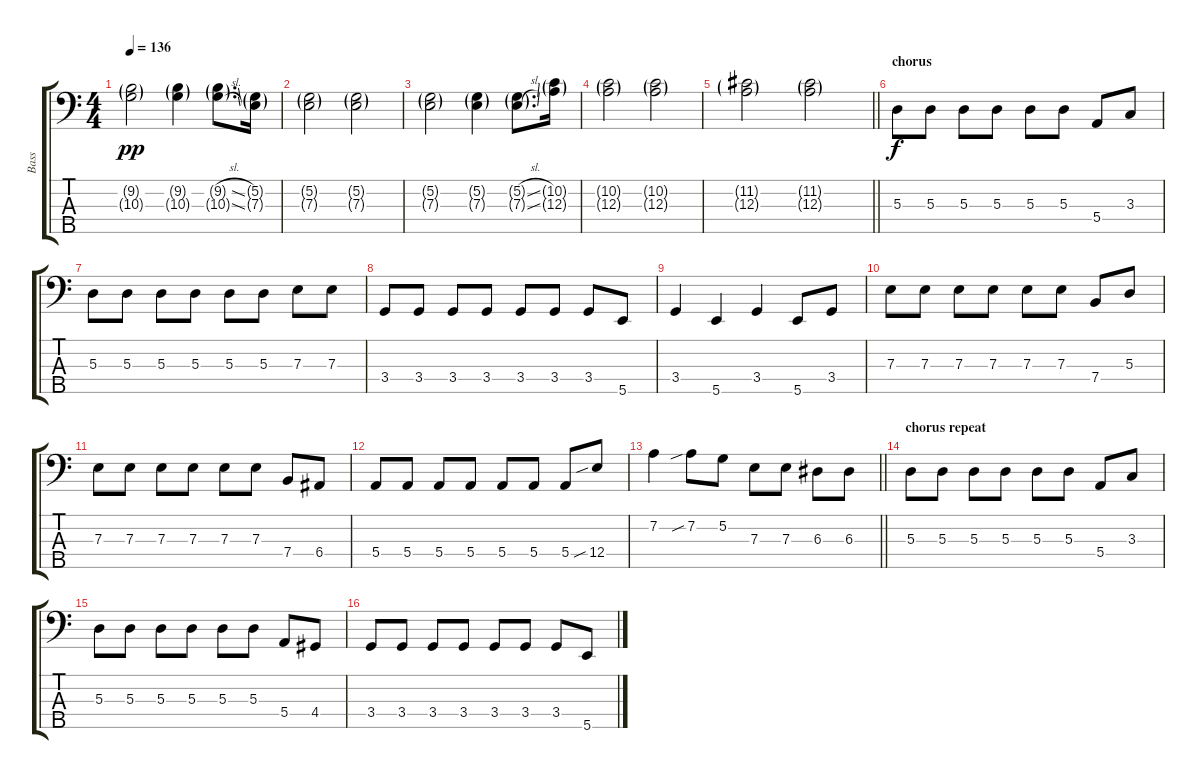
\track ("Bass" "Bass") {instrument electricbasspick}
\staff {score tabs}
\tuning (G2 D2 A1 E1 B0) {hide}
\ts (4 4)
\tempo 136
\clef f4
\ks c
(9.2{g} 10.3{g}).2{dy pp} (9.2{g} 10.3{g}).4 (9.2{sl g} 10.3{sl g}).8{d} (5.2{g} 7.3{g}).16 |
(5.2{g} 7.3{g}).2 (5.2{g} 7.3{g}).2 |
(5.2{g} 7.3{g}).2 (5.2{g} 7.3{g}).4 (5.2{sl g} 7.3{sl g}).8{d} (10.2{g} 12.3{g}).16 |
(10.2{g} 12.3{g}).2 (10.2{g} 12.3{g}).2 |
\barLineRight lightlight
(11.2{g} 12.3{g}).2 (11.2{g} 12.3{g}).2 |
\section ("" "chorus")
5.3.8{dy f} 5.3.8 5.3.8 5.3.8 5.3.8 5.3.8 5.4.8 3.3.8 |
5.3.8 5.3.8 5.3.8 5.3.8 5.3.8 5.3.8 7.3.8 7.3.8 |
3.4.8 3.4.8 3.4.8 3.4.8 3.4.8 3.4.8 3.4.8 5.5.8 |
3.4.4 5.5.4 3.4.4 5.5.8 3.4.8 |
7.3.8 7.3.8 7.3.8 7.3.8 7.3.8 7.3.8 7.4.8 5.3.8 |
7.3.8 7.3.8 7.3.8 7.3.8 7.3.8 7.3.8 7.4.8 6.4.8 |
5.4.8 5.4.8 5.4.8 5.4.8 5.4.8 5.4.8 5.4.8 12.4{sib}.8 |
\barLineRight lightlight
7.2.4 7.2{sib}.8 5.2.8 7.3.8 7.3.8 6.3.8 6.3.8 |
\section ("" "chorus repeat")
5.3.8 5.3.8 5.3.8 5.3.8 5.3.8 5.3.8 5.4.8 3.3.8 |
5.3.8 5.3.8 5.3.8 5.3.8 5.3.8 5.3.8 5.4.8 4.4.8 |
3.4.8 3.4.8 3.4.8 3.4.8 3.4.8 3.4.8 3.4.8 5.5.8
